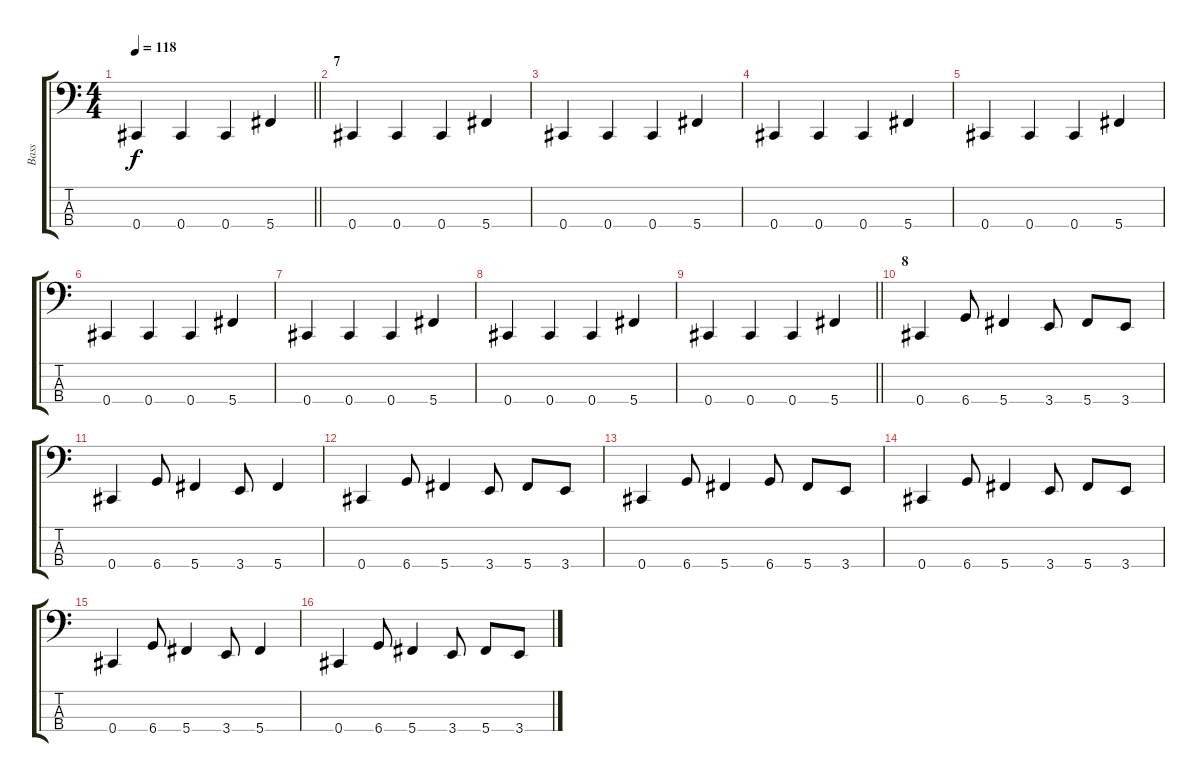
\track ("Bass" "Bass") {instrument electricbassfinger}
\staff {score tabs}
\tuning (E2 B1 Gb1 Db1) {hide}
\ts (4 4)
\tempo 118
\clef f4
\barLineRight lightlight
\ks c
0.4.4{dy f} 0.4.4 0.4.4 5.4.4 |
\section ("" "7")
0.4.4 0.4.4 0.4.4 5.4.4 |
0.4.4 0.4.4 0.4.4 5.4.4 |
0.4.4 0.4.4 0.4.4 5.4.4 |
0.4.4 0.4.4 0.4.4 5.4.4 |
0.4.4 0.4.4 0.4.4 5.4.4 |
0.4.4 0.4.4 0.4.4 5.4.4 |
0.4.4 0.4.4 0.4.4 5.4.4 |
\barLineRight lightlight
0.4.4 0.4.4 0.4.4 5.4.4 |
\section ("" "8")
0.4.4 6.4.8 5.4.4 3.4.8 5.4.8 3.4.8 |
0.4.4 6.4.8 5.4.4 3.4.8 5.4.4 |
0.4.4 6.4.8 5.4.4 3.4.8 5.4.8 3.4.8 |
0.4.4 6.4.8 5.4.4 6.4.8 5.4.8 3.4.8 |
0.4.4 6.4.8 5.4.4 3.4.8 5.4.8 3.4.8 |
0.4.4 6.4.8 5.4.4 3.4.8 5.4.4 |
0.4.4 6.4.8 5.4.4 3.4.8 5.4.8 3.4.8
